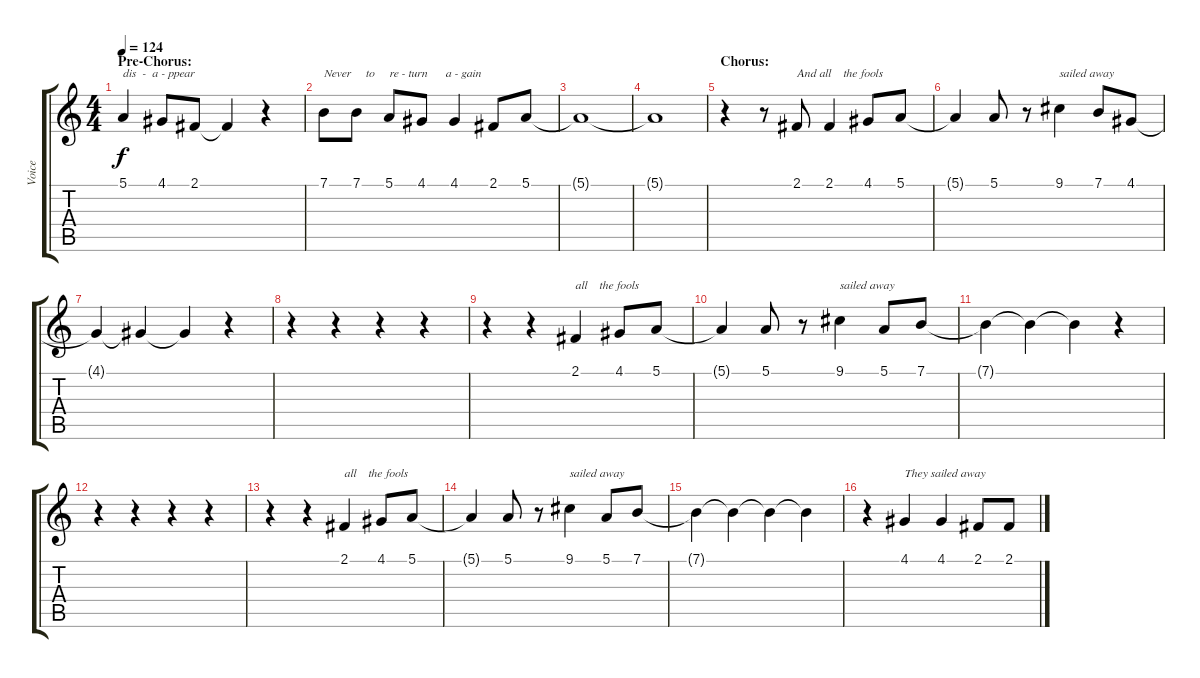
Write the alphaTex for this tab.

\track ("Voice" "Voice") {instrument oboe}
\staff {score tabs}
\tuning (E4 B3 G3 D3 A2 E2) {hide}
\ts (4 4)
\section ("" "Pre-Chorus:")
\tempo 124
\clef g2
\ks c
5.1.4{txt "dis  -  a - ppear" dy f} 4.1.8 2.1.8 2.1{t}.4 r.4 |
7.1.8{txt "Never     to     re - turn      a - gain"} 7.1.8 5.1.8 4.1.8 4.1.4 2.1.8 5.1.8 |
5.1{t}.1 |
5.1{t}.1 |
\section ("" "Chorus:")
r.4 r.8 2.1.8{txt "And all    the fools"} 2.1.4 4.1.8 5.1.8 |
5.1{t}.4 5.1.8 r.8 9.1.4{txt "sailed away"} 7.1.8 4.1.8 |
4.1{t}.4 4.1{t}.4 4.1{t}.4 r.4 |
r.4 r.4 r.4 r.4 |
r.4 r.4 2.1.4{txt "all    the fools"} 4.1.8 5.1.8 |
5.1{t}.4 5.1.8 r.8 9.1.4{txt "sailed away"} 5.1.8 7.1.8 |
7.1{t}.4 7.1{t}.4 7.1{t}.4 r.4 |
r.4 r.4 r.4 r.4 |
r.4 r.4 2.1.4{txt "all    the fools"} 4.1.8 5.1.8 |
5.1{t}.4 5.1.8 r.8 9.1.4{txt "sailed away"} 5.1.8 7.1.8 |
7.1{t}.4 7.1{t}.4 7.1{t}.4 7.1{t}.4 |
r.4 4.1.4{txt "They sailed away"} 4.1.4 2.1.8 2.1.8
